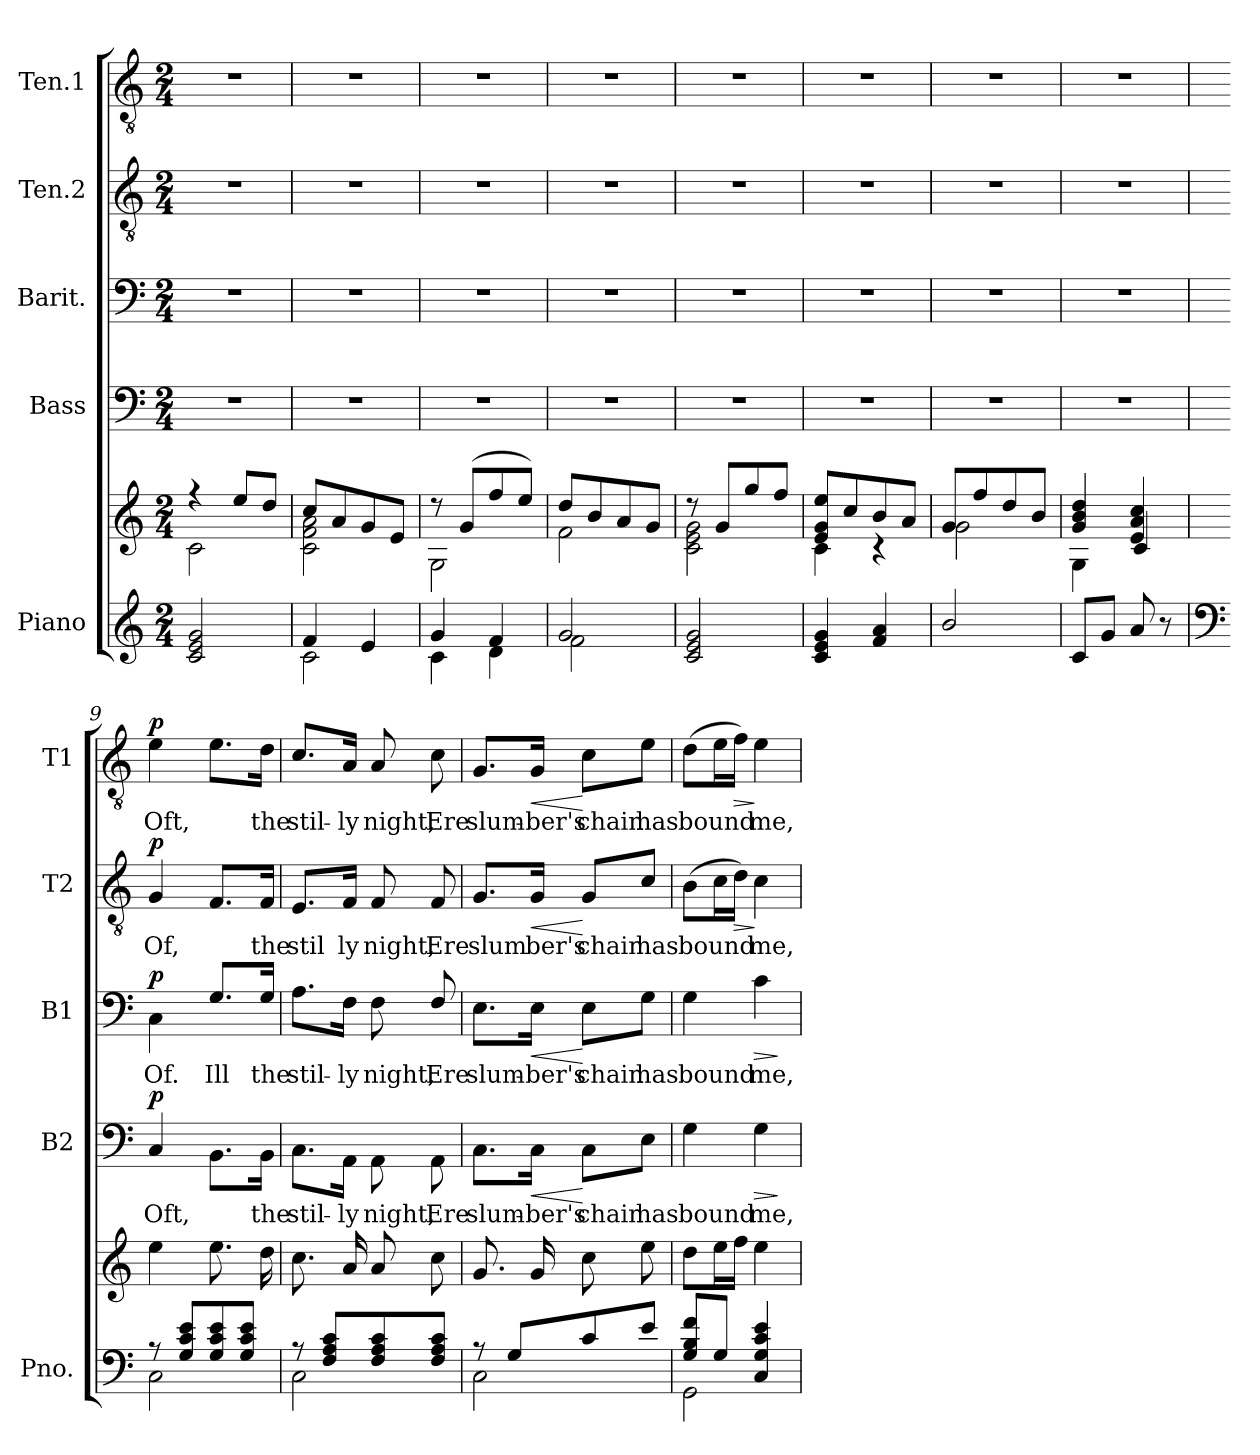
**kern	**kern	**kern	**text	**dynam	**kern	**text	**dynam	**kern	**text	**dynam	**kern	**text	**dynam
*part5	*part5	*part4	*part4	*part4	*part3	*part3	*part3	*part2	*part2	*part2	*part1	*part1	*part1
*staff6	*staff5	*staff4	*staff4	*staff4	*staff3	*staff3	*staff3	*staff2	*staff2	*staff2	*staff1	*staff1	*staff1
*I"Piano	*	*I"Bass	*	*	*I"Barit.	*	*	*I"Ten.2	*	*	*I"Ten.1	*	*
*I'Pno.	*	*I'B2	*	*	*I'B1	*	*	*I'T2	*	*	*I'T1	*	*
*clefG2	*clefG2	*clefF4	*	*	*clefF4	*	*	*clefGv2	*	*	*clefGv2	*	*
*k[]	*k[]	*k[]	*	*	*k[]	*	*	*k[]	*	*	*k[]	*	*
*M2/4	*M2/4	*M2/4	*	*	*M2/4	*	*	*M2/4	*	*	*M2/4	*	*
*MM60	*MM60	*MM60	*	*	*MM60	*	*	*MM60	*	*	*MM60	*	*
=1	=1	=1	=1	=1	=1	=1	=1	=1	=1	=1	=1	=1	=1
*	*^	*	*	*	*	*	*	*	*	*	*	*	*
2c/ 2e/ 2g/	4r	2c\	2r	.	.	2r	.	.	2r	.	.	2r	.	.
.	8ee/L	.	.	.	.	.	.	.	.	.	.	.	.	.
.	8dd/J	.	.	.	.	.	.	.	.	.	.	.	.	.
=2	=2	=2	=2	=2	=2	=2	=2	=2	=2	=2	=2	=2	=2	=2
*^	*	*	*	*	*	*	*	*	*	*	*	*	*	*
4f/	2c\	8cc/L	2c\ 2f\ 2a\	2r	.	.	2r	.	.	2r	.	.	2r	.	.
.	.	8a/	.	.	.	.	.	.	.	.	.	.	.	.	.
4e/	.	8g/	.	.	.	.	.	.	.	.	.	.	.	.	.
.	.	8e/J	.	.	.	.	.	.	.	.	.	.	.	.	.
=3	=3	=3	=3	=3	=3	=3	=3	=3	=3	=3	=3	=3	=3	=3	=3
4g/	4c\	8r	2G\	2r	.	.	2r	.	.	2r	.	.	2r	.	.
.	.	(<8g/L	.	.	.	.	.	.	.	.	.	.	.	.	.
4f/	4d\	8ff/	.	.	.	.	.	.	.	.	.	.	.	.	.
.	.	8ee/J)	.	.	.	.	.	.	.	.	.	.	.	.	.
=4	=4	=4	=4	=4	=4	=4	=4	=4	=4	=4	=4	=4	=4	=4	=4
2g/	2f\	8dd/L	2f\	2r	.	.	2r	.	.	2r	.	.	2r	.	.
.	.	8b/	.	.	.	.	.	.	.	.	.	.	.	.	.
.	.	8a/	.	.	.	.	.	.	.	.	.	.	.	.	.
.	.	8g/J	.	.	.	.	.	.	.	.	.	.	.	.	.
*v	*v	*	*	*	*	*	*	*	*	*	*	*	*	*	*
=5	=5	=5	=5	=5	=5	=5	=5	=5	=5	=5	=5	=5	=5	=5
2c/ 2e/ 2g/	8r	2c\ 2e\ 2g\	2r	.	.	2r	.	.	2r	.	.	2r	.	.
.	8g/L	.	.	.	.	.	.	.	.	.	.	.	.	.
.	8gg/	.	.	.	.	.	.	.	.	.	.	.	.	.
.	8ff/J	.	.	.	.	.	.	.	.	.	.	.	.	.
=6	=6	=6	=6	=6	=6	=6	=6	=6	=6	=6	=6	=6	=6	=6
4c/ 4e/ 4g/	8e/ 8g/ 8ee/L	4c\	2r	.	.	2r	.	.	2r	.	.	2r	.	.
.	8cc/	.	.	.	.	.	.	.	.	.	.	.	.	.
4f/ 4a/	8b/	4r	.	.	.	.	.	.	.	.	.	.	.	.
.	8a/J	.	.	.	.	.	.	.	.	.	.	.	.	.
=7	=7	=7	=7	=7	=7	=7	=7	=7	=7	=7	=7	=7	=7	=7
2b/	8g/L	2g\	2r	.	.	2r	.	.	2r	.	.	2r	.	.
.	8ff/	.	.	.	.	.	.	.	.	.	.	.	.	.
.	8dd/	.	.	.	.	.	.	.	.	.	.	.	.	.
.	8b/J	.	.	.	.	.	.	.	.	.	.	.	.	.
=8	=8	=8	=8	=8	=8	=8	=8	=8	=8	=8	=8	=8	=8	=8
8c/L	4g/ 4b/ 4dd/	4G\	2r	.	.	2r	.	.	2r	.	.	2r	.	.
8g/J	.	.	.	.	.	.	.	.	.	.	.	.	.	.
8a/	4e/ 4a/ 4cc/	4c/	.	.	.	.	.	.	.	.	.	.	.	.
8r	.	.	.	.	.	.	.	.	.	.	.	.	.	.
*	*v	*v	*	*	*	*	*	*	*	*	*	*	*	*
!!LO:LB:g=z
=9	=9	=9	=9	=9	=9	=9	=9	=9	=9	=9	=9	=9	=9
*clefF4	*	*	*	*	*	*	*	*	*	*	*	*	*
*^	*	*	*	*	*	*	*	*	*	*	*	*	*
!	!	!	!	!LO:LY:b	!LO:DY:a	!	!LO:LY:b	!LO:DY:a	!	!LO:LY:b	!LO:DY:a	!	!LO:LY:b	!LO:DY:a
8r	2C\	4ee\	4C/	Oft,	p	4C\	Of.	p	4G/	Of,	p	4e\	Oft,	p
8G/ 8c/ 8e/L	.	.	.	.	.	.	.	.	.	.	.	.	.	.
!	!	!	!	!	!	!	!LO:LY:b	!	!	!	!	!	!	!
8G/ 8c/ 8e/	.	8.ee\	8.BB\L	.	.	8.G/L	Ill	.	8.F/L	.	.	8.e\L	.	.
8G/ 8c/ 8e/J	.	.	.	.	.	.	.	.	.	.	.	.	.	.
!	!	!	!	!LO:LY:b	!	!	!LO:LY:b	!	!	!LO:LY:b	!	!	!LO:LY:b	!
.	.	16dd\	16BB\Jk	the	.	16G/Jk	the	.	16F/Jk	the	.	16d\Jk	the	.
=10	=10	=10	=10	=10	=10	=10	=10	=10	=10	=10	=10	=10	=10	=10
!	!	!	!	!LO:LY:b	!	!	!LO:LY:b	!	!	!LO:LY:b	!	!	!LO:LY:b	!
8r	2C\	8.cc\	8.C\L	stil-	.	8.A\L	stil-	.	8.E/L	stil	.	8.c/L	stil-	.
8F/ 8A/ 8c/L	.	.	.	.	.	.	.	.	.	.	.	.	.	.
!	!	!	!	!LO:LY:b	!	!	!LO:LY:b	!	!	!LO:LY:b	!	!	!LO:LY:b	!
.	.	16a/	16AA\Jk	-ly	.	16F\Jk	-ly	.	16F/Jk	ly	.	16A/Jk	-ly	.
!	!	!	!	!LO:LY:b	!	!	!LO:LY:b	!	!	!LO:LY:b	!	!	!LO:LY:b	!
8F/ 8A/ 8c/	.	8a/	8AA\	night,	.	8F\	night,	.	8F/	night,	.	8A/	night,	.
!	!	!	!	!LO:LY:b	!	!	!LO:LY:b	!	!	!LO:LY:b	!	!	!LO:LY:b	!
8F/ 8A/ 8c/J	.	8cc\	8AA\	Ere	.	8F/	Ere	.	8F/	Ere	.	8c\	Ere	.
=11	=11	=11	=11	=11	=11	=11	=11	=11	=11	=11	=11	=11	=11	=11
!	!	!	!	!LO:LY:b	!	!	!LO:LY:b	!	!	!LO:LY:b	!	!	!LO:LY:b	!
8r	2C\	8.g/	8.C\L	slum-	.	8.E\L	slum-	.	8.G/L	slum	.	8.G/L	slum-	.
8G/L	.	.	.	.	.	.	.	.	.	.	.	.	.	.
!	!	!	!	!LO:LY:b	!LO:HP:b	!	!LO:LY:b	!LO:HP:b	!	!LO:LY:b	!LO:HP:b	!	!LO:LY:b	!LO:HP:b
.	.	16g/	16C\Jk	-ber's	<	16E\Jk	-ber's	<	16G/Jk	ber's	<	16G/Jk	-ber's	<
!	!	!	!	!LO:LY:b	!	!	!LO:LY:b	!	!	!LO:LY:b	!	!	!LO:LY:b	!
8c/	.	8cc\	8C\L	chain	[	8E\L	chain	[	8G/L	chain	[	8c\L	chain	[
!	!	!	!	!LO:LY:b	!	!	!LO:LY:b	!	!	!LO:LY:b	!	!	!LO:LY:b	!
8e/J	.	8ee\	8E\J	has	.	8G\J	has	.	8c/J	has	.	8e\J	has	.
=12	=12	=12	=12	=12	=12	=12	=12	=12	=12	=12	=12	=12	=12	=12
!	!	!	!	!LO:LY:b	!	!	!LO:LY:b	!	!	!LO:LY:b	!	!	!LO:LY:b	!
8G/ 8B/ 8f/L	2GG\	8dd\L	4G\	bound	.	4G\	bound	.	(8B\L	bound	.	(8d\L	bound	.
8G/J	.	16ee\L	.	.	.	.	.	.	16c\L	.	.	16e\L	.	.
!	!	!	!	!	!	!	!	!	!	!	!LO:HP:b	!	!	!LO:HP:b
.	.	16ff\JJ	.	.	.	.	.	.	16d\JJ)	.	>	16f\JJ)	.	>
!	!	!	!	!LO:LY:b	!LO:HP:b	!	!LO:LY:b	!LO:HP:b	!	!LO:LY:b	!	!	!LO:LY:b	!
4C/ 4G/ 4c/ 4e/	.	4ee\	4G\	me,	>	4c\	me,	>	4c\	me,	]	4e\	me,	]
*v	*v	*	*	*	*	*	*	*	*	*	*	*	*	*
.	.	.	.	]	.	.	]	.	.	.	.	.	.
=	=	=	=	=	=	=	=	=	=	=	=	=	=
*-	*-	*-	*-	*-	*-	*-	*-	*-	*-	*-	*-	*-	*-
